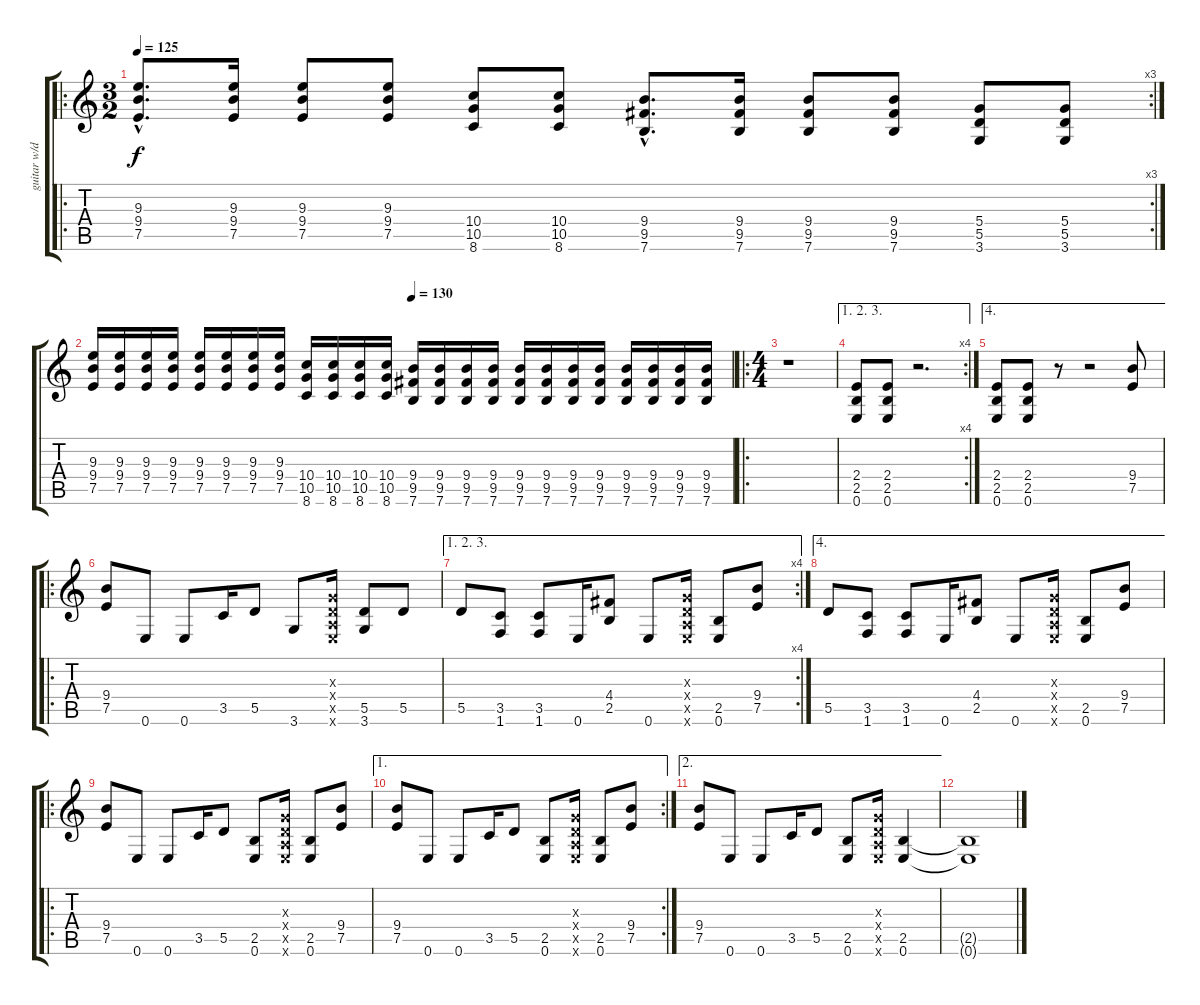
\track ("guitar w/dist" "guitar w/d") {instrument distortionguitar}
\staff {score tabs}
\tuning (E4 B3 G3 D3 A2 E2) {hide}
\ro
\rc 3
\ts (3 2)
\tempo 125
\clef g2
\ks c
(9.3{hac} 9.4{hac} 7.5{hac}).8{d dy f} (9.3 9.4 7.5).16 (9.3 9.4 7.5).8 (9.3 9.4 7.5).8 (10.4 10.5 8.6).8 (10.4 10.5 8.6).8 (9.4{hac} 9.5{hac} 7.6{hac}).8{d} (9.4 9.5 7.6).16 (9.4 9.5 7.6).8 (9.4 9.5 7.6).8 (5.4 5.5 3.6).8 (5.4 5.5 3.6).8 |
\tempo (130 0.5)
(9.3 9.4 7.5).16 (9.3 9.4 7.5).16 (9.3 9.4 7.5).16 (9.3 9.4 7.5).16 (9.3 9.4 7.5).16 (9.3 9.4 7.5).16 (9.3 9.4 7.5).16 (9.3 9.4 7.5).16 (10.4 10.5 8.6).16 (10.4 10.5 8.6).16 (10.4 10.5 8.6).16 (10.4 10.5 8.6).16 (9.4 9.5 7.6).16 (9.4 9.5 7.6).16 (9.4 9.5 7.6).16 (9.4 9.5 7.6).16 (9.4 9.5 7.6).16 (9.4 9.5 7.6).16 (9.4 9.5 7.6).16 (9.4 9.5 7.6).16 (9.4 9.5 7.6).16 (9.4 9.5 7.6).16 (9.4 9.5 7.6).16 (9.4 9.5 7.6).16 |
\ro
\ts (4 4)
r.1 |
\ae (1 2 3)
\rc 4
(2.4 2.5 0.6).8 (2.4 2.5 0.6).8 r.2{d} |
\ae 4
(2.4 2.5 0.6).8 (2.4 2.5 0.6).8 r.8 r.2 (9.4 7.5).8 |
\ro
(9.4 7.5).8 0.6.8 0.6.8 3.5.16 5.5.8 3.6.8 (0.3{x} 0.4{x} 0.5{x} 0.6{x}).16 (5.5 3.6).8 5.5.8 |
\ae (1 2 3)
\rc 4
5.5.8 (3.5 1.6).8 (3.5 1.6).8 0.6.16 (4.4 2.5).8 0.6.8 (0.3{x} 0.4{x} 0.5{x} 0.6{x}).16 (2.5 0.6).8 (9.4 7.5).8 |
\ae 4
5.5.8 (3.5 1.6).8 (3.5 1.6).8 0.6.16 (4.4 2.5).8 0.6.8 (0.3{x} 0.4{x} 0.5{x} 0.6{x}).16 (2.5 0.6).8 (9.4 7.5).8 |
\ro
(9.4 7.5).8 0.6.8 0.6.8 3.5.16 5.5.8 (2.5 0.6).8 (0.3{x} 0.4{x} 0.5{x} 0.6{x}).16 (2.5 0.6).8 (9.4 7.5).8 |
\ae 1
\rc 2
(9.4 7.5).8 0.6.8 0.6.8 3.5.16 5.5.8 (2.5 0.6).8 (0.3{x} 0.4{x} 0.5{x} 0.6{x}).16 (2.5 0.6).8 (9.4 7.5).8 |
\ae 2
(9.4 7.5).8 0.6.8 0.6.8 3.5.16 5.5.8 (2.5 0.6).8 (0.3{x} 0.4{x} 0.5{x} 0.6{x}).16 (2.5 0.6).4 |
(2.5{t} 0.6{t}).1
